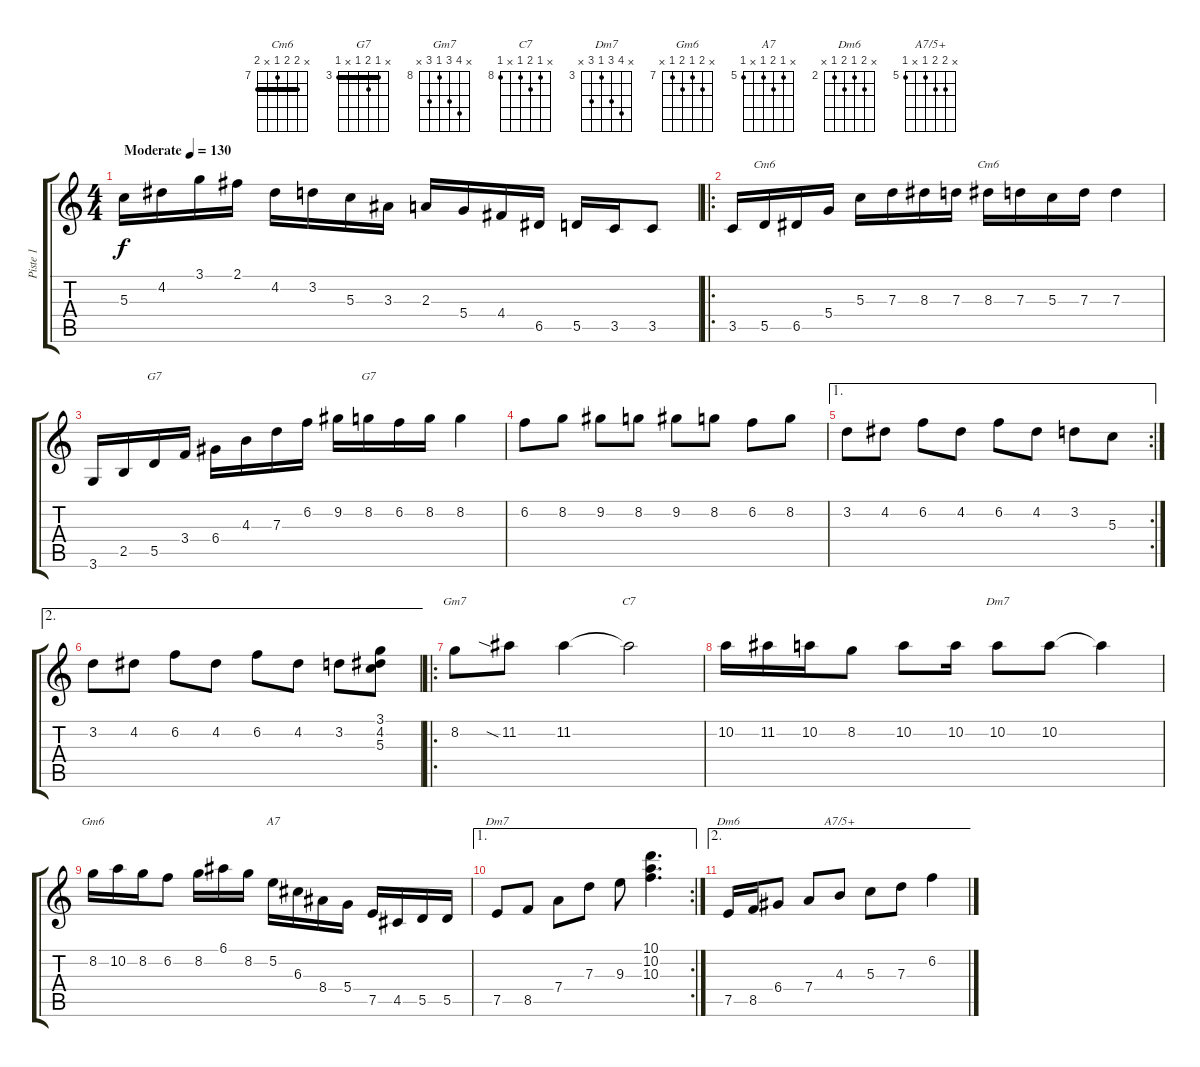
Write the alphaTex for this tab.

\track ("Piste 1" "Piste 1") {instrument acousticguitarsteel}
\staff {score tabs}
\tuning (E4 B3 G3 D3 A2 E2) {hide}
\chord ("Cm6" x 8 8 7 x 8) {firstfret 7}
\chord ("Cm6" x 8 8 7 x 8) {firstfret 7 barre 8}
\chord ("G7" x 3 4 3 x 3) {firstfret 3}
\chord ("G7" x 3 4 3 x 3) {firstfret 3 barre 3}
\chord ("Gm7" x 11 10 8 10 x) {firstfret 8}
\chord ("C7" x 8 9 8 x 8) {firstfret 8}
\chord ("Dm7" 10 10 10 10 x 10) {firstfret 10 barre 10}
\chord ("Gm6" x 8 7 8 7 x) {firstfret 7}
\chord ("A7" x 5 6 5 x 5) {firstfret 5}
\chord ("Dm7" x 6 5 3 5 x) {firstfret 3}
\chord ("Dm6" x 3 2 3 2 x) {firstfret 2}
\chord ("A7/5+" x 6 6 5 x 5) {firstfret 5}
\ts (4 4)
\tempo (130 "Moderate")
\clef g2
\ks c
5.3.16{dy f instrument acousticguitarsteel} 4.2.16 3.1.16 2.1.16 4.2.16 3.2.16 5.3.16 3.3.16 2.3.16 5.4.16 4.4.16 6.5.16 5.5.16 3.5.16 3.5.8 |
\ro
3.5.16 5.5.16{ch "Cm6"} 6.5.16 5.4.16 5.3.16 7.3.16 8.3.16 7.3.16 8.3.16{ch "Cm6"} 7.3.16 5.3.16 7.3.16 7.3.4 |
3.6.16 2.5.16 5.5.16{ch "G7"} 3.4.16 6.4.16 4.3.16 7.3.16 6.2.16 9.2.16 8.2.16{ch "G7"} 6.2.16 8.2.16 8.2.4 |
6.2.8 8.2.8 9.2.8 8.2.8 9.2.8 8.2.8 6.2.8 8.2.8 |
\ae 1
\rc 2
3.2.8 4.2.8 6.2.8 4.2.8 6.2.8 4.2.8 3.2.8 5.3.8 |
\ae 2
3.2.8 4.2.8 6.2.8 4.2.8 6.2.8 4.2.8 3.2.8 (3.1 4.2 5.3).8 |
\ro
8.2.8{ch "Gm7"} 11.2{sia}.8 11.2.4 11.2{t}.2{ch "C7"} |
10.2.16 11.2.16 10.2.16 8.2.8 10.2.8 10.2.16 10.2.8{ch "Dm7"} 10.2.8 10.2{t}.4 |
8.2.16{ch "Gm6"} 10.2.16 8.2.16 6.2.8 8.2.16 6.1.16 8.2.16 5.2.16{ch "A7"} 6.3.16 8.4.16 5.4.16 7.5.16 4.5.16 5.5.16 5.5.16 |
\ae 1
\rc 2
7.5.8{ch "Dm7"} 8.5.8 7.4.8 7.3.8 9.3.8 (10.1 10.2 10.3).4{d} |
\ae 2
7.5.16{ch "Dm6"} 8.5.16 6.4.8 7.4.8 4.3.8{ch "A7/5+"} 5.3.8 7.3.8 6.2.4
